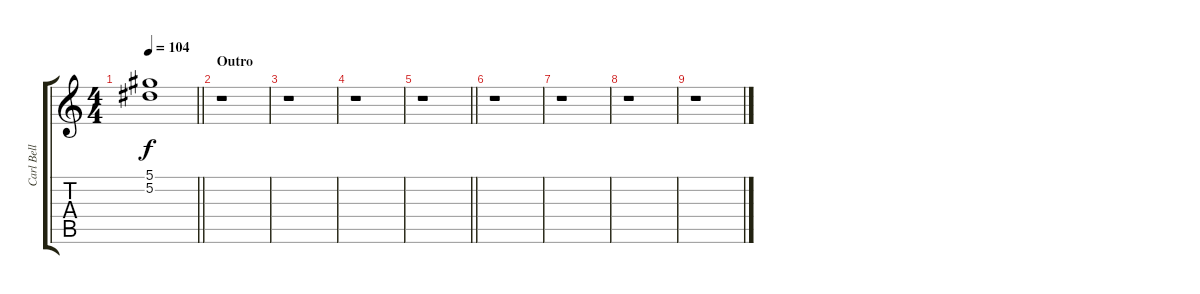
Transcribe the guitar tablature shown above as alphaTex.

\track ("Carl Bell (Lead Guitar)" "Carl Bell ") {instrument overdrivenguitar}
\staff {score tabs}
\tuning (Eb4 Bb3 Gb3 Db3 Ab2 Db2) {hide}
\ts (4 4)
\tempo 104
\clef g2
\barLineRight lightlight
\ks c
(5.1{t} 5.2{t}).1{dy f} |
\section ("" "Outro")
r.1 |
r.1 |
r.1 |
\barLineRight lightlight
r.1 |
r.1 |
r.1 |
r.1 |
r.1
